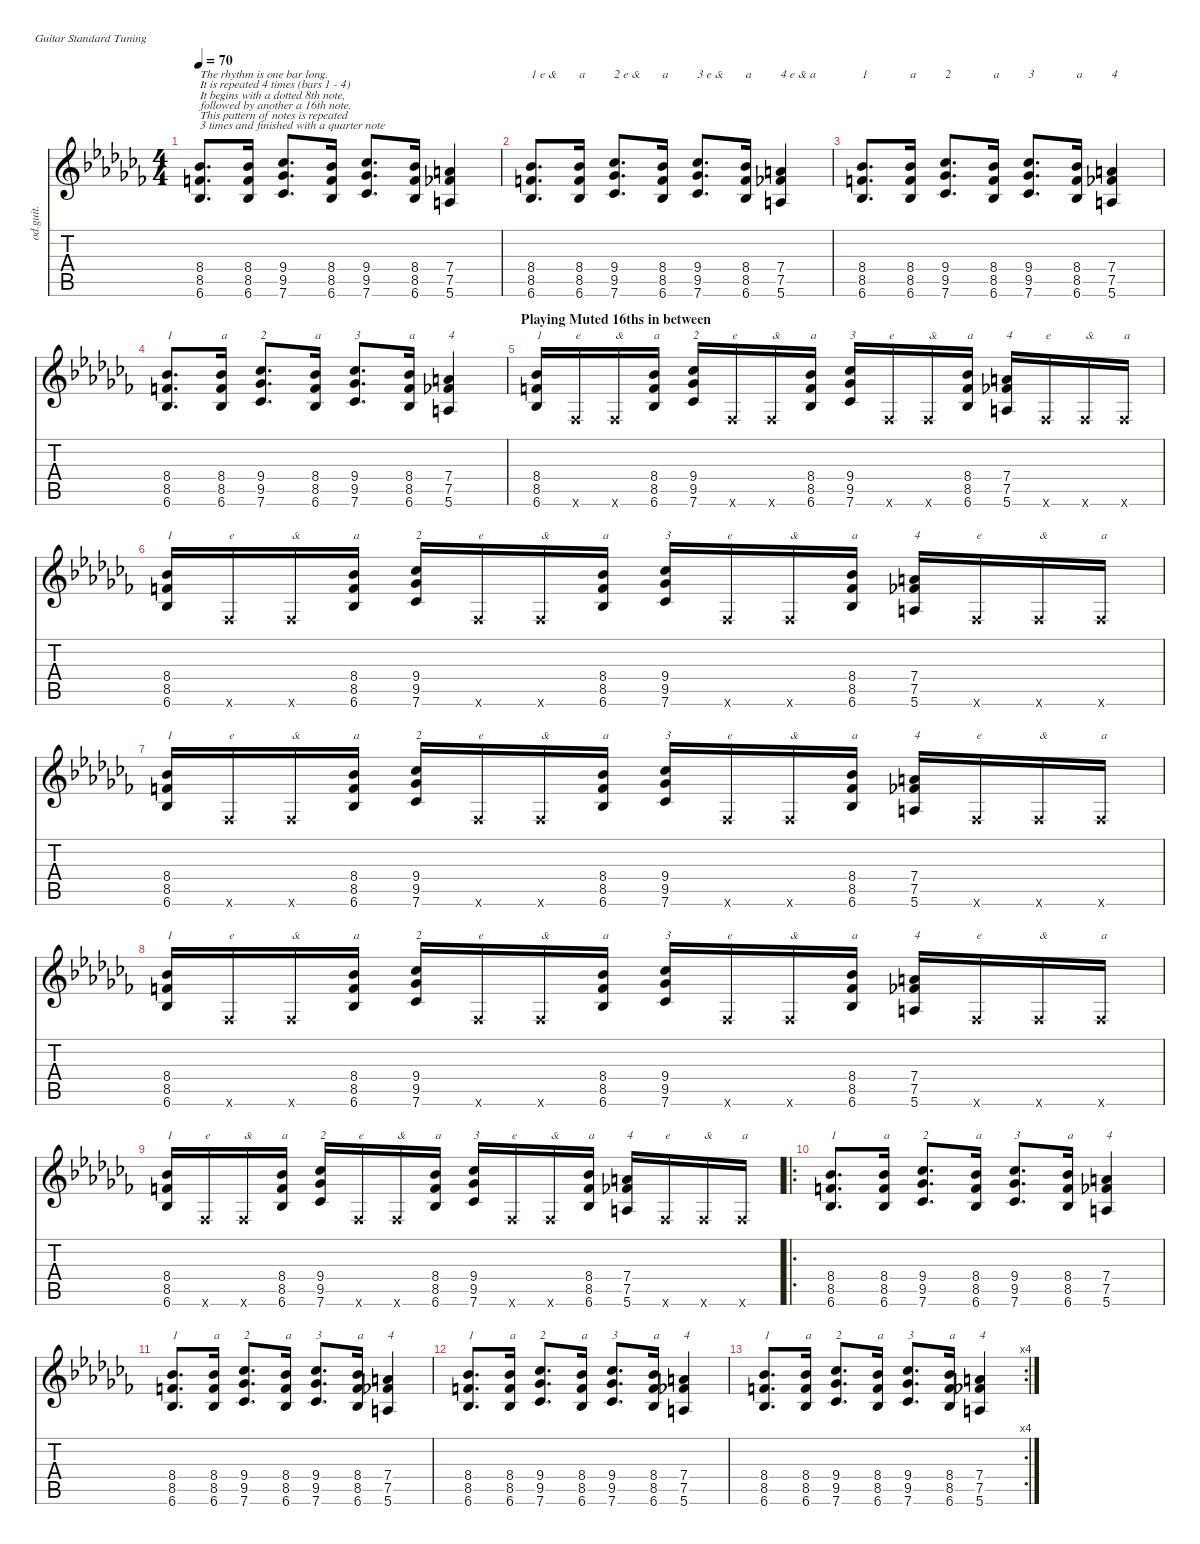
\defaultSystemsLayout 4
\hideDynamics
\bracketExtendMode nobrackets
\track ("Overdriven Guitar" "od.guit.") {instrument overdrivenguitar}
\staff {score tabs}
\tuning (E4 B3 G3 D3 A2 E2)
\ts (4 4)
\tempo 70
\clef g2
\ks abminor
(6.6{acc b} 8.5{acc forcenatural} 8.4{acc b}).8{d txt "The rhythm is one bar long. \nIt is repeated 4 times (bars 1 - 4)\nIt begins with a dotted 8th note,\nfollowed by another a 16th note. \nThis pattern of notes is repeated\n3 times and finished with a quarter note" dy mf instrument overdrivenguitar beam Up} (6.6{acc b} 8.5{acc forcenatural} 8.4{acc b}).16{beam Up} (7.6{acc b} 9.5{acc b} 9.4{acc b}).8{d beam Up} (6.6{acc b} 8.5{acc forcenatural} 8.4{acc b}).16{beam Up} (7.6{acc b} 9.5{acc b} 9.4{acc b}).8{d beam Up} (6.6{acc b} 8.5{acc forcenatural} 8.4{acc b}).16{beam Up} (5.6{acc forcenatural} 7.5{acc b} 7.4{acc forcenatural}).4{beam Up} |
(6.6{acc b} 8.5{acc forcenatural} 8.4{acc b}).8{d txt "1 e &" beam Up} (6.6{acc b} 8.5{acc forcenatural} 8.4{acc b}).16{txt "a" beam Up} (7.6{acc b} 9.5{acc b} 9.4{acc b}).8{d txt "2 e &" beam Up} (6.6{acc b} 8.5{acc forcenatural} 8.4{acc b}).16{txt "a" beam Up} (7.6{acc b} 9.5{acc b} 9.4{acc b}).8{d txt "3 e &" beam Up} (6.6{acc b} 8.5{acc forcenatural} 8.4{acc b}).16{txt "a" beam Up} (5.6{acc forcenatural} 7.5{acc b} 7.4{acc forcenatural}).4{txt "4 e & a" beam Up} |
(6.6{acc b} 8.5{acc forcenatural} 8.4{acc b}).8{d txt "1" beam Up} (6.6{acc b} 8.5{acc forcenatural} 8.4{acc b}).16{txt "a" beam Up} (7.6{acc b} 9.5{acc b} 9.4{acc b}).8{d txt "2 " beam Up} (6.6{acc b} 8.5{acc forcenatural} 8.4{acc b}).16{txt "a" beam Up} (7.6{acc b} 9.5{acc b} 9.4{acc b}).8{d txt "3 " beam Up} (6.6{acc b} 8.5{acc forcenatural} 8.4{acc b}).16{txt "a" beam Up} (5.6{acc forcenatural} 7.5{acc b} 7.4{acc forcenatural}).4{txt "4 " beam Up} |
(6.6{acc b} 8.5{acc forcenatural} 8.4{acc b}).8{d txt "1" beam Up} (6.6{acc b} 8.5{acc forcenatural} 8.4{acc b}).16{txt "a" beam Up} (7.6{acc b} 9.5{acc b} 9.4{acc b}).8{d txt "2 " beam Up} (6.6{acc b} 8.5{acc forcenatural} 8.4{acc b}).16{txt "a" beam Up} (7.6{acc b} 9.5{acc b} 9.4{acc b}).8{d txt "3 " beam Up} (6.6{acc b} 8.5{acc forcenatural} 8.4{acc b}).16{txt "a" beam Up} (5.6{acc forcenatural} 7.5{acc b} 7.4{acc forcenatural}).4{txt "4 " beam Up} |
\section ("" "Playing Muted 16ths in between")
(6.6{acc b} 8.5{acc forcenatural} 8.4{acc b}).16{txt "1" beam Up} 0.6{x acc b}.16{txt "e" beam Up} 0.6{x acc b}.16{txt "&" beam Up} (6.6{acc b} 8.5{acc forcenatural} 8.4{acc b}).16{txt "a" beam Up} (7.6{acc b} 9.5{acc b} 9.4{acc b}).16{txt "2 " beam Up} 0.6{x acc b}.16{txt "e" beam Up} 0.6{x acc b}.16{txt "&" beam Up} (6.6{acc b} 8.5{acc forcenatural} 8.4{acc b}).16{txt "a" beam Up} (7.6{acc b} 9.5{acc b} 9.4{acc b}).16{txt "3" beam Up} 0.6{x acc b}.16{txt "e" beam Up} 0.6{x acc b}.16{txt "&" beam Up} (6.6{acc b} 8.5{acc forcenatural} 8.4{acc b}).16{txt "a" beam Up} (5.6{acc forcenatural} 7.5{acc b} 7.4{acc forcenatural}).16{txt "4 " beam Up} 0.6{x acc b}.16{txt "e" beam Up} 0.6{x acc b}.16{txt "&" beam Up} 0.6{x acc b}.16{txt "a" beam Up} |
(6.6{acc b} 8.5{acc forcenatural} 8.4{acc b}).16{txt "1" beam Up} 0.6{x acc b}.16{txt "e" beam Up} 0.6{x acc b}.16{txt "&" beam Up} (6.6{acc b} 8.5{acc forcenatural} 8.4{acc b}).16{txt "a" beam Up} (7.6{acc b} 9.5{acc b} 9.4{acc b}).16{txt "2 " beam Up} 0.6{x acc b}.16{txt "e" beam Up} 0.6{x acc b}.16{txt "&" beam Up} (6.6{acc b} 8.5{acc forcenatural} 8.4{acc b}).16{txt "a" beam Up} (7.6{acc b} 9.5{acc b} 9.4{acc b}).16{txt "3" beam Up} 0.6{x acc b}.16{txt "e" beam Up} 0.6{x acc b}.16{txt "&" beam Up} (6.6{acc b} 8.5{acc forcenatural} 8.4{acc b}).16{txt "a" beam Up} (5.6{acc forcenatural} 7.5{acc b} 7.4{acc forcenatural}).16{txt "4 " beam Up} 0.6{x acc b}.16{txt "e" beam Up} 0.6{x acc b}.16{txt "&" beam Up} 0.6{x acc b}.16{txt "a" beam Up} |
(6.6{acc b} 8.5{acc forcenatural} 8.4{acc b}).16{txt "1" beam Up} 0.6{x acc b}.16{txt "e" beam Up} 0.6{x acc b}.16{txt "&" beam Up} (6.6{acc b} 8.5{acc forcenatural} 8.4{acc b}).16{txt "a" beam Up} (7.6{acc b} 9.5{acc b} 9.4{acc b}).16{txt "2 " beam Up} 0.6{x acc b}.16{txt "e" beam Up} 0.6{x acc b}.16{txt "&" beam Up} (6.6{acc b} 8.5{acc forcenatural} 8.4{acc b}).16{txt "a" beam Up} (7.6{acc b} 9.5{acc b} 9.4{acc b}).16{txt "3" beam Up} 0.6{x acc b}.16{txt "e" beam Up} 0.6{x acc b}.16{txt "&" beam Up} (6.6{acc b} 8.5{acc forcenatural} 8.4{acc b}).16{txt "a" beam Up} (5.6{acc forcenatural} 7.5{acc b} 7.4{acc forcenatural}).16{txt "4 " beam Up} 0.6{x acc b}.16{txt "e" beam Up} 0.6{x acc b}.16{txt "&" beam Up} 0.6{x acc b}.16{txt "a" beam Up} |
(6.6{acc b} 8.5{acc forcenatural} 8.4{acc b}).16{txt "1" beam Up} 0.6{x acc b}.16{txt "e" beam Up} 0.6{x acc b}.16{txt "&" beam Up} (6.6{acc b} 8.5{acc forcenatural} 8.4{acc b}).16{txt "a" beam Up} (7.6{acc b} 9.5{acc b} 9.4{acc b}).16{txt "2 " beam Up} 0.6{x acc b}.16{txt "e" beam Up} 0.6{x acc b}.16{txt "&" beam Up} (6.6{acc b} 8.5{acc forcenatural} 8.4{acc b}).16{txt "a" beam Up} (7.6{acc b} 9.5{acc b} 9.4{acc b}).16{txt "3" beam Up} 0.6{x acc b}.16{txt "e" beam Up} 0.6{x acc b}.16{txt "&" beam Up} (6.6{acc b} 8.5{acc forcenatural} 8.4{acc b}).16{txt "a" beam Up} (5.6{acc forcenatural} 7.5{acc b} 7.4{acc forcenatural}).16{txt "4 " beam Up} 0.6{x acc b}.16{txt "e" beam Up} 0.6{x acc b}.16{txt "&" beam Up} 0.6{x acc b}.16{txt "a" beam Up} |
(6.6{acc b} 8.5{acc forcenatural} 8.4{acc b}).16{txt "1" beam Up} 0.6{x acc b}.16{txt "e" beam Up} 0.6{x acc b}.16{txt "&" beam Up} (6.6{acc b} 8.5{acc forcenatural} 8.4{acc b}).16{txt "a" beam Up} (7.6{acc b} 9.5{acc b} 9.4{acc b}).16{txt "2 " beam Up} 0.6{x acc b}.16{txt "e" beam Up} 0.6{x acc b}.16{txt "&" beam Up} (6.6{acc b} 8.5{acc forcenatural} 8.4{acc b}).16{txt "a" beam Up} (7.6{acc b} 9.5{acc b} 9.4{acc b}).16{txt "3" beam Up} 0.6{x acc b}.16{txt "e" beam Up} 0.6{x acc b}.16{txt "&" beam Up} (6.6{acc b} 8.5{acc forcenatural} 8.4{acc b}).16{txt "a" beam Up} (5.6{acc forcenatural} 7.5{acc b} 7.4{acc forcenatural}).16{txt "4 " beam Up} 0.6{x acc b}.16{txt "e" beam Up} 0.6{x acc b}.16{txt "&" beam Up} 0.6{x acc b}.16{txt "a" beam Up} |
\ro
(6.6{acc b} 8.5{acc forcenatural} 8.4{acc b}).8{d txt "1" beam Up} (6.6{acc b} 8.5{acc forcenatural} 8.4{acc b}).16{txt "a" beam Up} (7.6{acc b} 9.5{acc b} 9.4{acc b}).8{d txt "2 " beam Up} (6.6{acc b} 8.5{acc forcenatural} 8.4{acc b}).16{txt "a" beam Up} (7.6{acc b} 9.5{acc b} 9.4{acc b}).8{d txt "3 " beam Up} (6.6{acc b} 8.5{acc forcenatural} 8.4{acc b}).16{txt "a" beam Up} (5.6{acc forcenatural} 7.5{acc b} 7.4{acc forcenatural}).4{txt "4 " beam Up} |
(6.6{acc b} 8.5{acc forcenatural} 8.4{acc b}).8{d txt "1" beam Up} (6.6{acc b} 8.5{acc forcenatural} 8.4{acc b}).16{txt "a" beam Up} (7.6{acc b} 9.5{acc b} 9.4{acc b}).8{d txt "2 " beam Up} (6.6{acc b} 8.5{acc forcenatural} 8.4{acc b}).16{txt "a" beam Up} (7.6{acc b} 9.5{acc b} 9.4{acc b}).8{d txt "3 " beam Up} (6.6{acc b} 8.5{acc forcenatural} 8.4{acc b}).16{txt "a" beam Up} (5.6{acc forcenatural} 7.5{acc b} 7.4{acc forcenatural}).4{txt "4 " beam Up} |
(6.6{acc b} 8.5{acc forcenatural} 8.4{acc b}).8{d txt "1" beam Up} (6.6{acc b} 8.5{acc forcenatural} 8.4{acc b}).16{txt "a" beam Up} (7.6{acc b} 9.5{acc b} 9.4{acc b}).8{d txt "2 " beam Up} (6.6{acc b} 8.5{acc forcenatural} 8.4{acc b}).16{txt "a" beam Up} (7.6{acc b} 9.5{acc b} 9.4{acc b}).8{d txt "3 " beam Up} (6.6{acc b} 8.5{acc forcenatural} 8.4{acc b}).16{txt "a" beam Up} (5.6{acc forcenatural} 7.5{acc b} 7.4{acc forcenatural}).4{txt "4 " beam Up} |
\rc 4
(6.6{acc b} 8.5{acc forcenatural} 8.4{acc b}).8{d txt "1" beam Up} (6.6{acc b} 8.5{acc forcenatural} 8.4{acc b}).16{txt "a" beam Up} (7.6{acc b} 9.5{acc b} 9.4{acc b}).8{d txt "2 " beam Up} (6.6{acc b} 8.5{acc forcenatural} 8.4{acc b}).16{txt "a" beam Up} (7.6{acc b} 9.5{acc b} 9.4{acc b}).8{d txt "3 " beam Up} (6.6{acc b} 8.5{acc forcenatural} 8.4{acc b}).16{txt "a" beam Up} (5.6{acc forcenatural} 7.5{acc b} 7.4{acc forcenatural}).4{txt "4 " beam Up}
